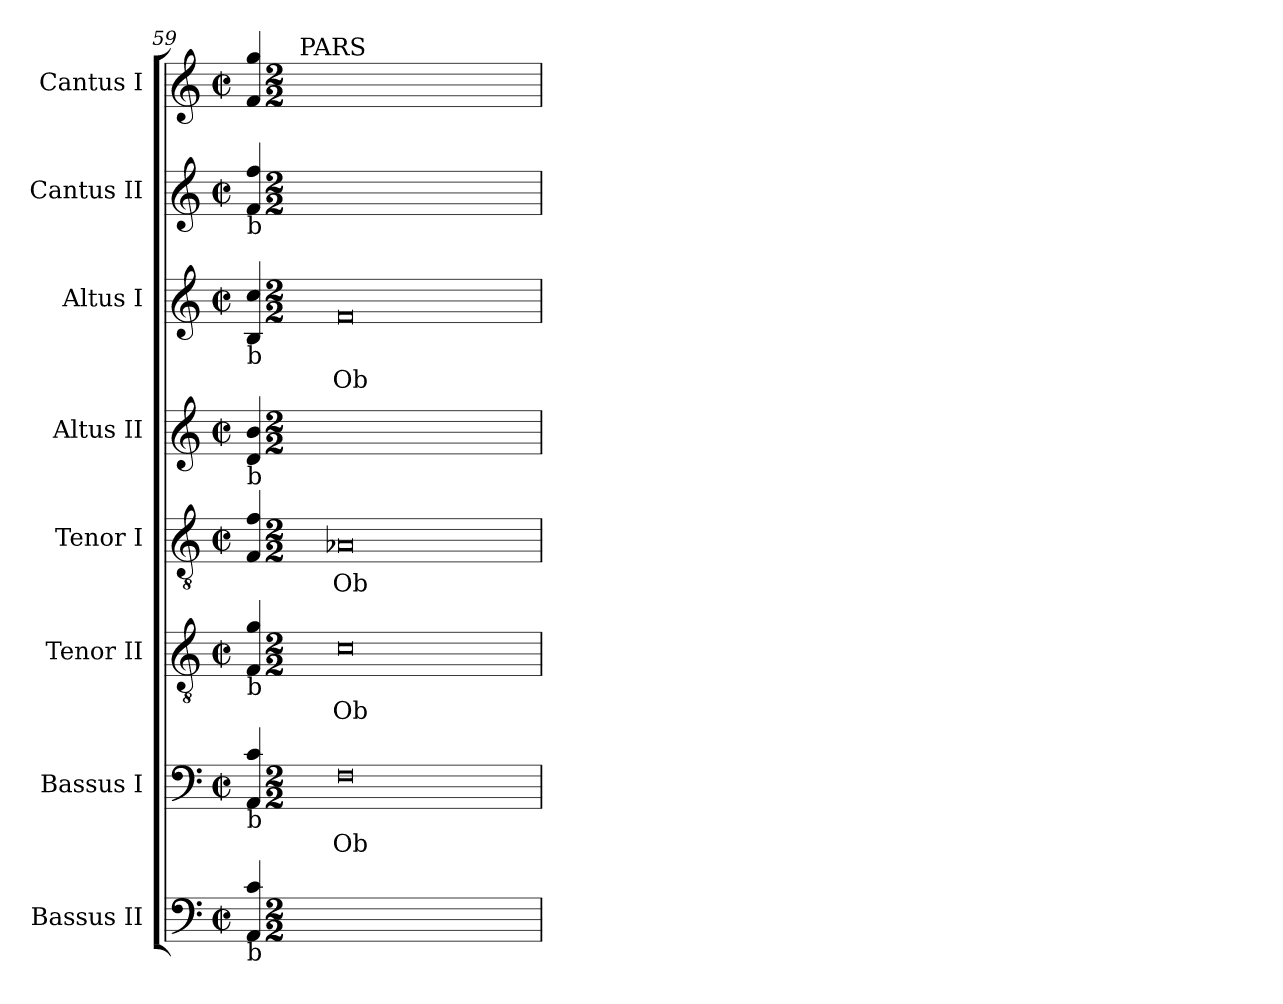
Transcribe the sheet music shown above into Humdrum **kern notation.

**kern	**kern	**text	**kern	**text	**kern	**text	**kern	**kern	**text	**kern	**kern
*part8	*part7	*part7	*part6	*part6	*part5	*part5	*part4	*part3	*part3	*part2	*part1
*staff8	*staff7	*staff7	*staff6	*staff6	*staff5	*staff5	*staff4	*staff3	*staff3	*staff2	*staff1
*I"Bassus II	*I"Bassus I	*	*I"Tenor II	*	*I"Tenor I	*	*I"Altus II	*I"Altus I	*	*I"Cantus II	*I"Cantus I
*I'B II	*I'B I	*	*I'T II	*	*I'T I	*	*I'A II	*I'A I	*	*	*
!!LO:LB:g=z
*clefF4	*clefF4	*	*clefGv2	*	*clefGv2	*	*clefG2	*clefG2	*	*clefG2	*clefG2
*k[]	*k[]	*	*k[]	*	*k[]	*	*k[]	*k[]	*	*k[]	*k[]
*C:	*C:	*	*C:	*	*C:	*	*C:	*C:	*	*C:	*C:
*M2/2	*M2/2	*	*M2/2	*	*M2/2	*	*M2/2	*M2/2	*	*M2/2	*M2/2
*met(c|)	*met(c|)	*	*met(c|)	*	*met(c|)	*	*met(c|)	*met(c|)	*	*met(c|)	*met(c|)
=59	=59	=59	=59	=59	=59	=59	=59	=59	=59	=59	=59
!	!	!	!	!	!	!	!	!	!	!	!LO:TX:a:t=SECUNDAb
!	!	!	!	!	!	!	!	!	!	!LO:TX:b:t=b	!
!	!	!	!	!	!	!	!	!LO:TX:b:t=b	!	!	!
!	!	!	!	!	!	!	!LO:TX:b:t=b	!	!	!	!
!	!	!	!LO:TX:b:t=b	!	!	!	!	!	!	!	!
!	!LO:TX:b:t=b	!	!	!	!	!	!	!	!	!	!
!LO:TX:b:t=b	!	!	!	!	!	!	!	!	!	!	!
*	*	*	*	*	*	*	*	*	*	*	*^
4c/ 4AA/	4c/ 4AA/	.	4g/ 4F/	.	4f/ 4F/	.	4b/ 4d/	4cc/ 4B/	.	4ff/ 4f/	4gg/ 4f/	8ryy
.	.	.	.	.	.	.	.	.	.	.	.	16ryy
.	.	.	.	.	.	.	.	.	.	.	.	64ryy
!	!	!	!	!	!	!	!	!	!	!	!	!LO:TX:a:t=PARS
.	.	.	.	.	.	.	.	.	.	.	.	1ryy
*M2/2	*M2/2	*	*M2/2	*	*M2/2	*	*M2/2	*M2/2	*	*M2/2	*M2/2	*
*met(c|)	*met(c|)	*	*met(c|)	*	*met(c|)	*	*met(c|)	*met(c|)	*	*met(c|)	*met(c|)	*
!	!	!LO:LY:b:cj	!	!LO:LY:b:cj	!	!LO:LY:b:cj	!	!	!LO:LY:b:cj	!	!	!
0ryy	0F	Ob	0c	Ob-	0A-X	Ob	0ryy	0f	Ob-	0ryy	0ryy	.
.	.	.	.	.	.	.	.	.	.	.	.	1ryy
.	.	.	.	.	.	.	.	.	.	.	.	32.ryy
*	*	*	*	*	*	*	*	*	*	*	*v	*v
=	=	=	=	=	=	=	=	=	=	=	=
*-	*-	*-	*-	*-	*-	*-	*-	*-	*-	*-	*-
